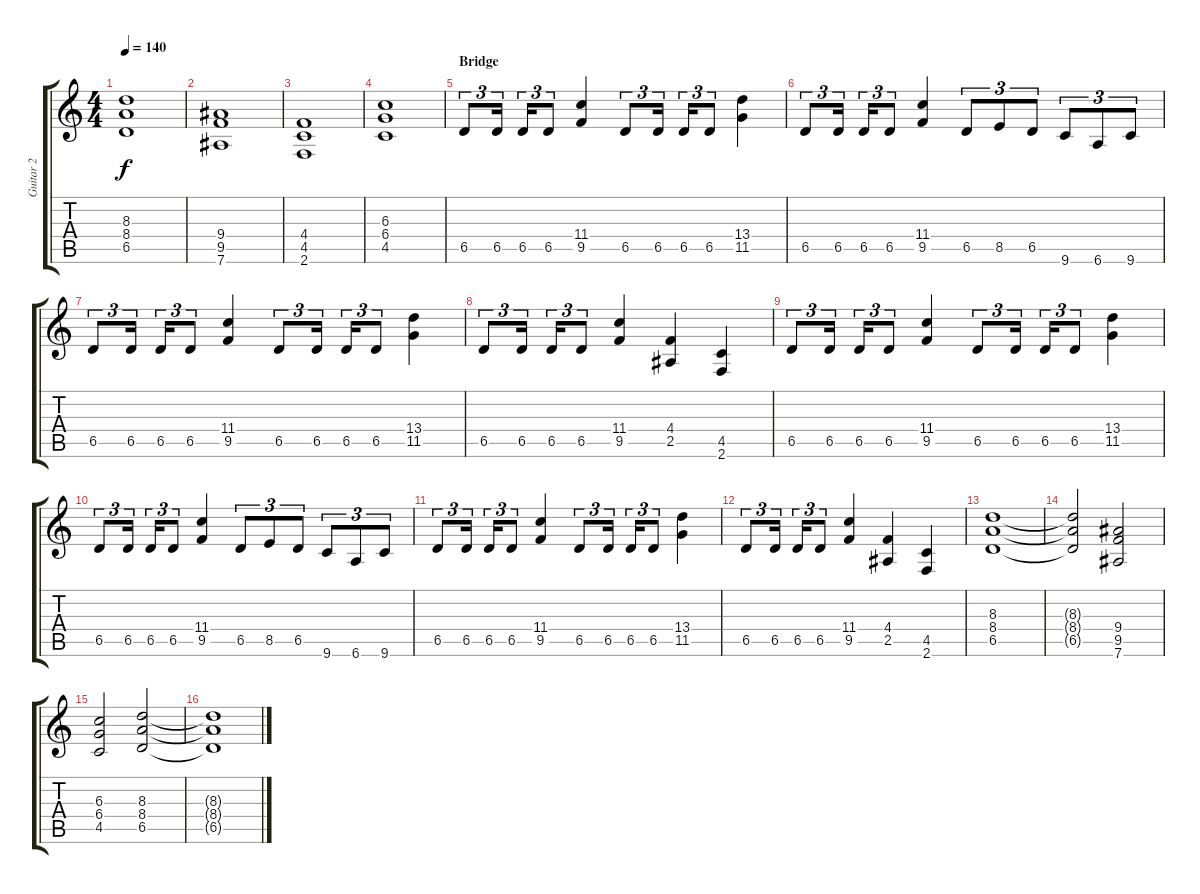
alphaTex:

\track ("Guitar 2" "Guitar 2") {instrument overdrivenguitar}
\staff {score tabs}
\tuning (Eb4 Bb3 Gb3 Db3 Ab2 Eb2) {hide}
\ts (4 4)
\tempo 140
\clef g2
\ks c
(8.3 8.4 6.5).1{dy f} |
(9.4 9.5 7.6).1 |
(4.4 4.5 2.6).1 |
(6.3 6.4 4.5).1 |
\section ("" "Bridge")
6.5.8{tu (3 2)} 6.5.16{tu (3 2)} 6.5.16{tu (3 2)} 6.5.8{tu (3 2)} (11.4 9.5).4 6.5.8{tu (3 2)} 6.5.16{tu (3 2)} 6.5.16{tu (3 2)} 6.5.8{tu (3 2)} (13.4 11.5).4 |
6.5.8{tu (3 2)} 6.5.16{tu (3 2)} 6.5.16{tu (3 2)} 6.5.8{tu (3 2)} (11.4 9.5).4 6.5.8{tu (3 2)} 8.5.8{tu (3 2)} 6.5.8{tu (3 2)} 9.6.8{tu (3 2)} 6.6.8{tu (3 2)} 9.6.8{tu (3 2)} |
6.5.8{tu (3 2)} 6.5.16{tu (3 2)} 6.5.16{tu (3 2)} 6.5.8{tu (3 2)} (11.4 9.5).4 6.5.8{tu (3 2)} 6.5.16{tu (3 2)} 6.5.16{tu (3 2)} 6.5.8{tu (3 2)} (13.4 11.5).4 |
6.5.8{tu (3 2)} 6.5.16{tu (3 2)} 6.5.16{tu (3 2)} 6.5.8{tu (3 2)} (11.4 9.5).4 (4.4 2.5).4 (4.5 2.6).4 |
6.5.8{tu (3 2)} 6.5.16{tu (3 2)} 6.5.16{tu (3 2)} 6.5.8{tu (3 2)} (11.4 9.5).4 6.5.8{tu (3 2)} 6.5.16{tu (3 2)} 6.5.16{tu (3 2)} 6.5.8{tu (3 2)} (13.4 11.5).4 |
6.5.8{tu (3 2)} 6.5.16{tu (3 2)} 6.5.16{tu (3 2)} 6.5.8{tu (3 2)} (11.4 9.5).4 6.5.8{tu (3 2)} 8.5.8{tu (3 2)} 6.5.8{tu (3 2)} 9.6.8{tu (3 2)} 6.6.8{tu (3 2)} 9.6.8{tu (3 2)} |
6.5.8{tu (3 2)} 6.5.16{tu (3 2)} 6.5.16{tu (3 2)} 6.5.8{tu (3 2)} (11.4 9.5).4 6.5.8{tu (3 2)} 6.5.16{tu (3 2)} 6.5.16{tu (3 2)} 6.5.8{tu (3 2)} (13.4 11.5).4 |
6.5.8{tu (3 2)} 6.5.16{tu (3 2)} 6.5.16{tu (3 2)} 6.5.8{tu (3 2)} (11.4 9.5).4 (4.4 2.5).4 (4.5 2.6).4 |
(8.3 8.4 6.5).1 |
(8.3{t} 8.4{t} 6.5{t}).2 (9.4 9.5 7.6).2 |
(6.3 6.4 4.5).2 (8.3 8.4 6.5).2 |
(8.3{t} 8.4{t} 6.5{t}).1
